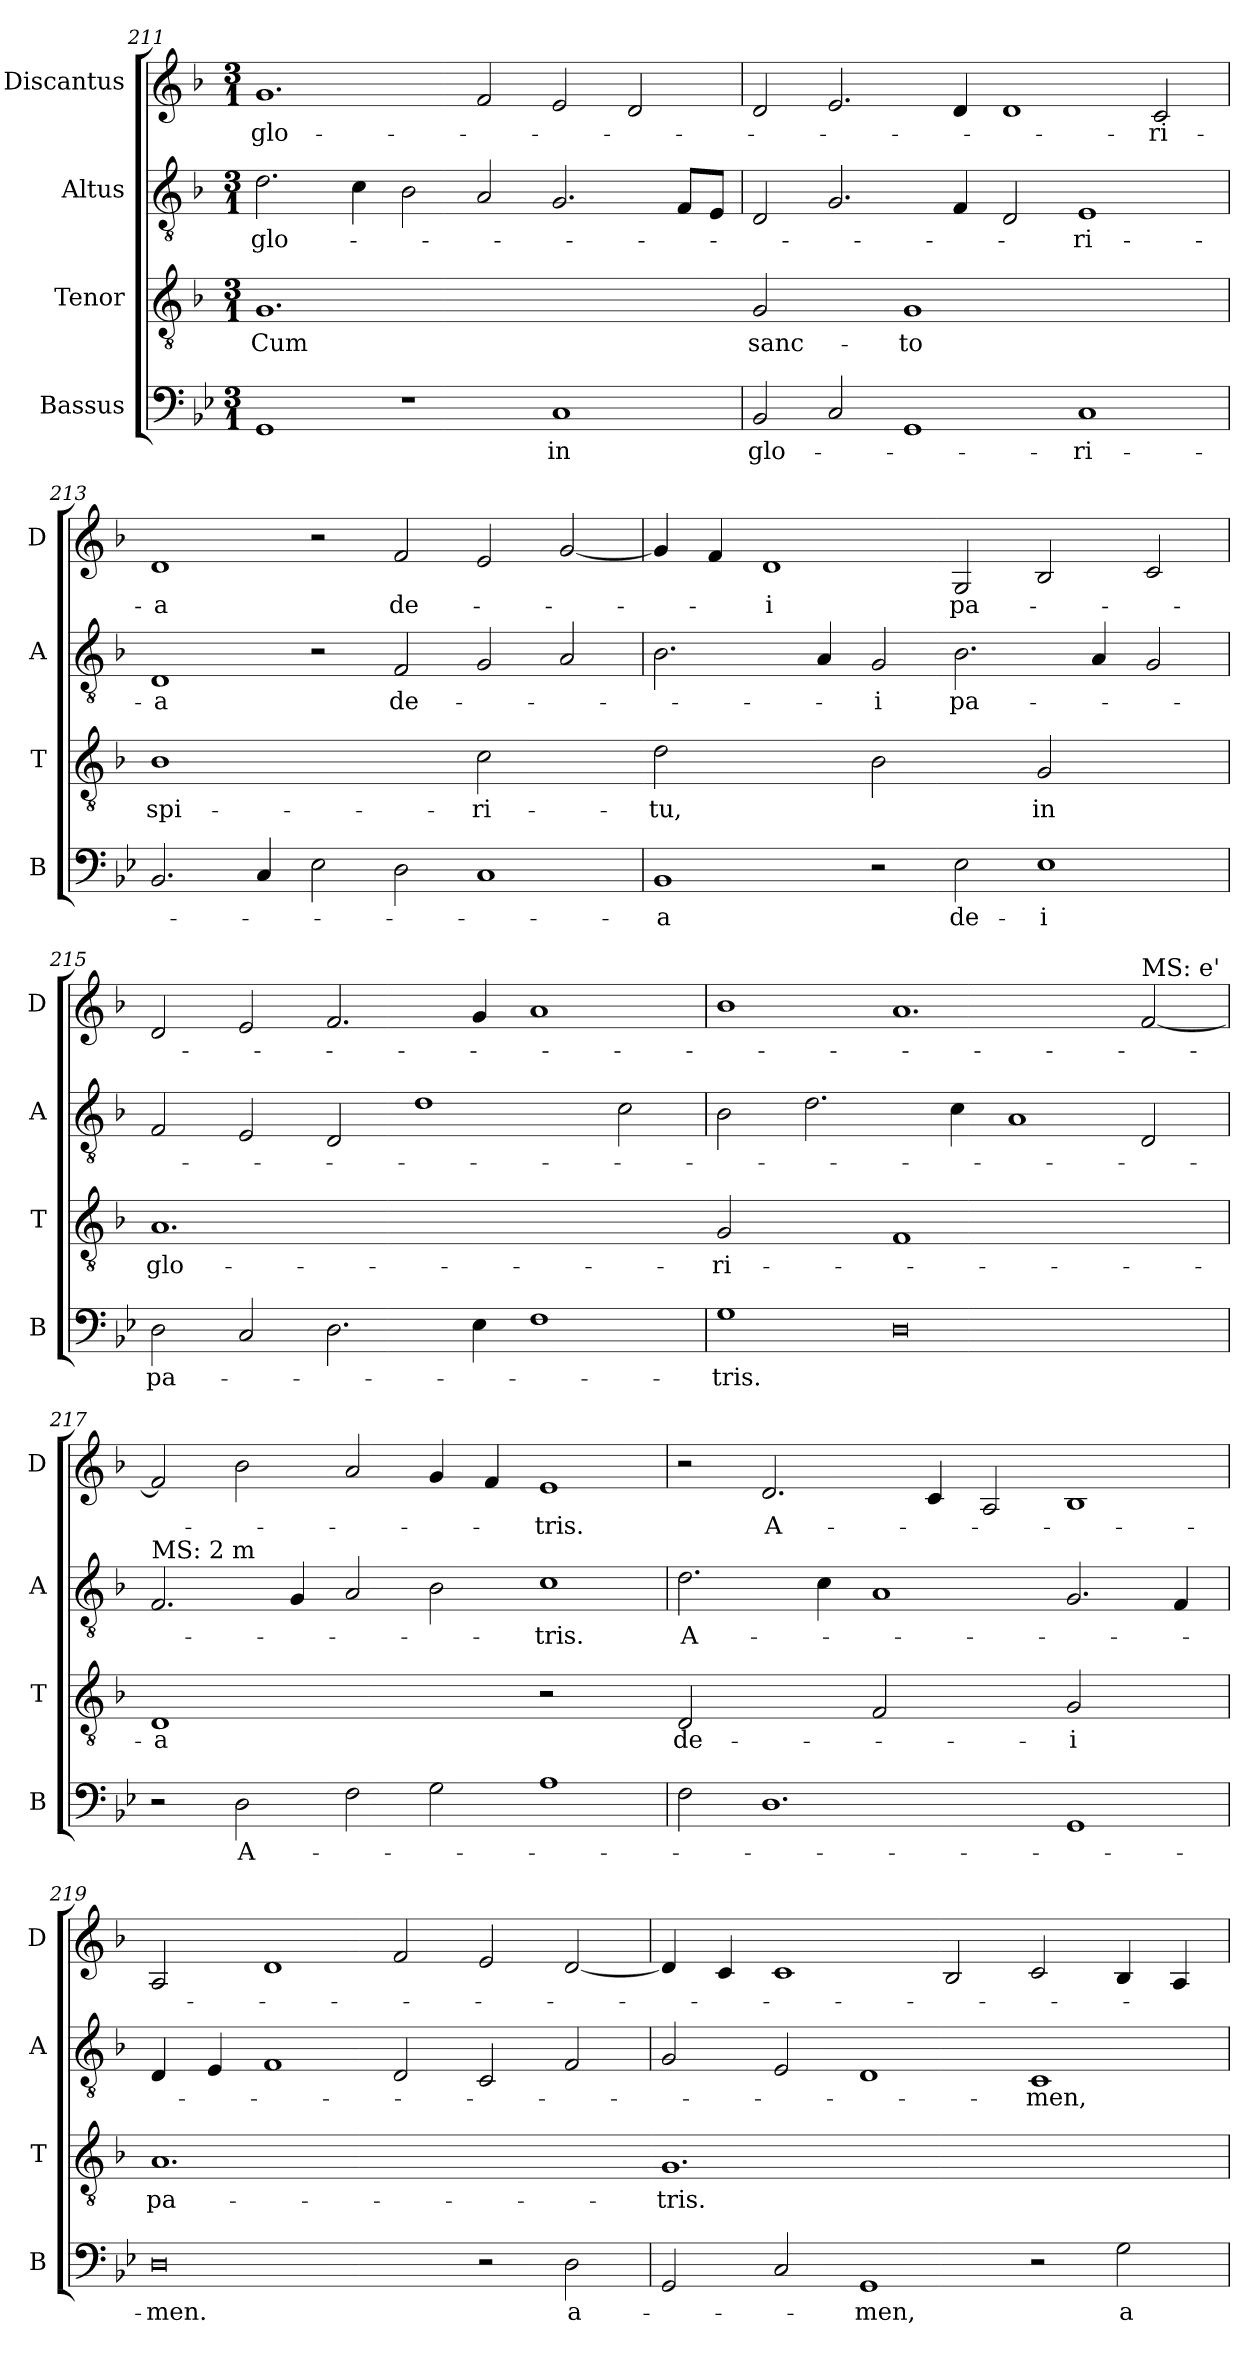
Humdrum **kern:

**kern	**text	**kern	**text	**kern	**text	**kern	**text
*part4	*part4	*part3	*part3	*part2	*part2	*part1	*part1
*staff4	*staff4	*staff3	*staff3	*staff2	*staff2	*staff1	*staff1
*I"Bassus	*	*I"Tenor	*	*I"Altus	*	*I"Discantus	*
*I'B	*	*I'T	*	*I'A	*	*I'D	*
*clefF4	*	*clefGv2	*	*clefGv2	*	*clefG2	*
*k[b-e-]	*	*k[b-]	*	*k[b-]	*	*k[b-]	*
*M3/1	*	*M3/1	*	*M3/1	*	*M3/1	*
=211	=211	=211	=211	=211	=211	=211	=211
!	!	!LO:N:vis=1.	!	!	!	!	!
1GG	.	0.G	Cum	2.d	glo-	1.g	glo-
.	.	.	.	4c	.	.	.
1r	.	.	.	2B-	.	.	.
.	.	.	.	2A	.	2f	.
1C	in	.	.	2.G	.	2e	.
.	.	.	.	.	.	2d	.
.	.	.	.	8FL	.	.	.
.	.	.	.	8EJ	.	.	.
=212	=212	=212-	=212	=212	=212	=212	=212
!	!	!LO:N:vis=2	!	!	!	!	!
2BB-	glo-	1G	sanc-	2D	.	2d	.
2C	.	.	.	2.G	.	2.e	.
!	!	!LO:N:vis=1	!	!	!	!	!
1GG	.	0G	-to	.	.	.	.
.	.	.	.	4F	.	4d	.
.	.	.	.	2D	.	1d	.
1C	-ri-	.	.	1E	-ri-	.	.
.	.	.	.	.	.	2c	-ri-
=213	=213	=213	=213	=213	=213	=213	=213
!	!	!LO:N:vis=1	!	!	!	!	!
2.BB-	.	0B-	spi-	1D	-a	1d	-a
4C	.	.	.	.	.	.	.
2E-	.	.	.	2r	.	2r	.
2D	.	.	.	2F	de-	2f	de-
!	!	!LO:N:vis=2	!	!	!	!	!
1C	.	1c	-ri-	2G	.	2e	.
.	.	.	.	2A	.	[2g	.
=214	=214	=214-	=214	=214	=214	=214	=214
!	!	!LO:N:vis=2	!	!	!	!	!
1BB-	-a	1d	-tu,	2.B-	.	4g]	.
.	.	.	.	.	.	4f	.
.	.	.	.	.	.	1d	-i
.	.	.	.	4A	.	.	.
!	!	!LO:N:vis=2	!	!	!	!	!
2r	.	1B-	.	2G	-i	.	.
2E-	de-	.	.	2.B-	pa-	2G	pa-
!	!	!LO:N:vis=2	!	!	!	!	!
1E-	-i	1G	in	.	.	2B-	.
.	.	.	.	4A	.	.	.
.	.	.	.	2G	.	2c	.
=215	=215	=215	=215	=215	=215	=215	=215
!	!	!LO:N:vis=1.	!	!	!	!	!
2D	pa-	0.A	glo-	2F	.	2d	.
2C	.	.	.	2E	.	2e	.
2.D	.	.	.	2D	.	2.f	.
.	.	.	.	1d	.	.	.
4E-	.	.	.	.	.	4g	.
1F	.	.	.	.	.	1a	.
.	.	.	.	2c	.	.	.
=216	=216	=216-	=216	=216	=216	=216	=216
!	!	!LO:N:vis=2	!	!	!	!	!
1G	-tris.	1G	-ri-	2B-	.	1b-	.
.	.	.	.	2.d	.	.	.
!	!	!LO:N:vis=1	!	!	!	!	!
0D	.	0F	.	.	.	1.a	.
.	.	.	.	4c	.	.	.
.	.	.	.	1A	.	.	.
!	!	!	!	!	!	!LO:TX:a:t=MS&colon; e'	!
.	.	.	.	2D	.	[2f	.
=217	=217	=217	=217	=217	=217	=217	=217
!	!	!	!	!LO:TX:a:t=MS&colon; 2 m	!	!	!
!	!	!LO:N:vis=1	!	!	!	!	!
2r	.	0D	-a	2.F	.	2f]	.
2D	A-	.	.	.	.	2b-	.
.	.	.	.	4G	.	.	.
2F	.	.	.	2A	.	2a	.
2G	.	.	.	2B-	.	4g	.
.	.	.	.	.	.	4f	.
!	!	!LO:N:vis=2	!	!	!	!	!
1A	.	1r	.	1c	-tris.	1e	-tris.
=218	=218	=218-	=218	=218	=218	=218	=218
!	!	!LO:N:vis=2	!	!	!	!	!
2F	.	1D	de-	2.d	A-	2r	.
1.D	.	.	.	.	.	2.d	A-
.	.	.	.	4c	.	.	.
!	!	!LO:N:vis=2	!	!	!	!	!
.	.	1F	.	1A	.	.	.
.	.	.	.	.	.	4c	.
.	.	.	.	.	.	2A	.
!	!	!LO:N:vis=2	!	!	!	!	!
1GG	.	1G	-i	2.G	.	1B-	.
.	.	.	.	4F	.	.	.
=219	=219	=219	=219	=219	=219	=219	=219
!	!	!LO:N:vis=1.	!	!	!	!	!
0D	-men.	0.A	pa-	4D	.	2A	.
.	.	.	.	4E	.	.	.
.	.	.	.	1F	.	1d	.
.	.	.	.	2D	.	2f	.
2r	.	.	.	2C	.	2e	.
2D	a-	.	.	2F	.	[2d	.
=220	=220	=220-	=220	=220	=220	=220	=220
!	!	!LO:N:vis=1.	!	!	!	!	!
2GG	.	0.G	-tris.	2G	.	4d]	.
.	.	.	.	.	.	4c	.
2C	.	.	.	2E	.	1c	.
1GG	-men,	.	.	1D	.	.	.
.	.	.	.	.	.	2B-	.
2r	.	.	.	1C	-men,	2c	.
2G	a-	.	.	.	.	4B-	.
.	.	.	.	.	.	4A	.
=	=	=	=	=	=	=	=
*-	*-	*-	*-	*-	*-	*-	*-
